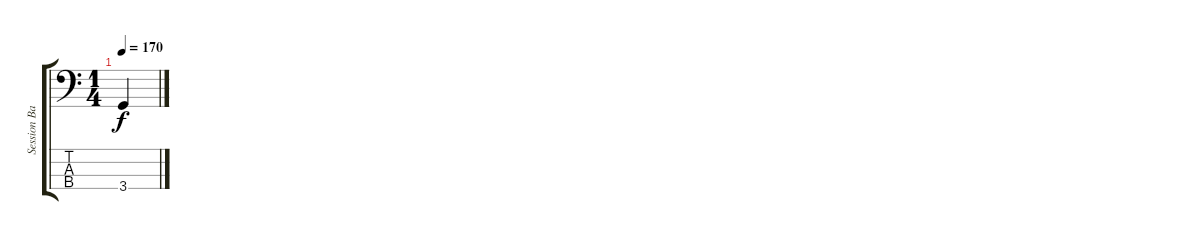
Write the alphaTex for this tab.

\track ("Session Bass" "Session Ba") {instrument electricbassfinger}
\staff {score tabs}
\tuning (G2 D2 A1 E1) {hide}
\ts (1 4)
\tempo 170
\clef f4
\ks c
3.4.4{dy f}
